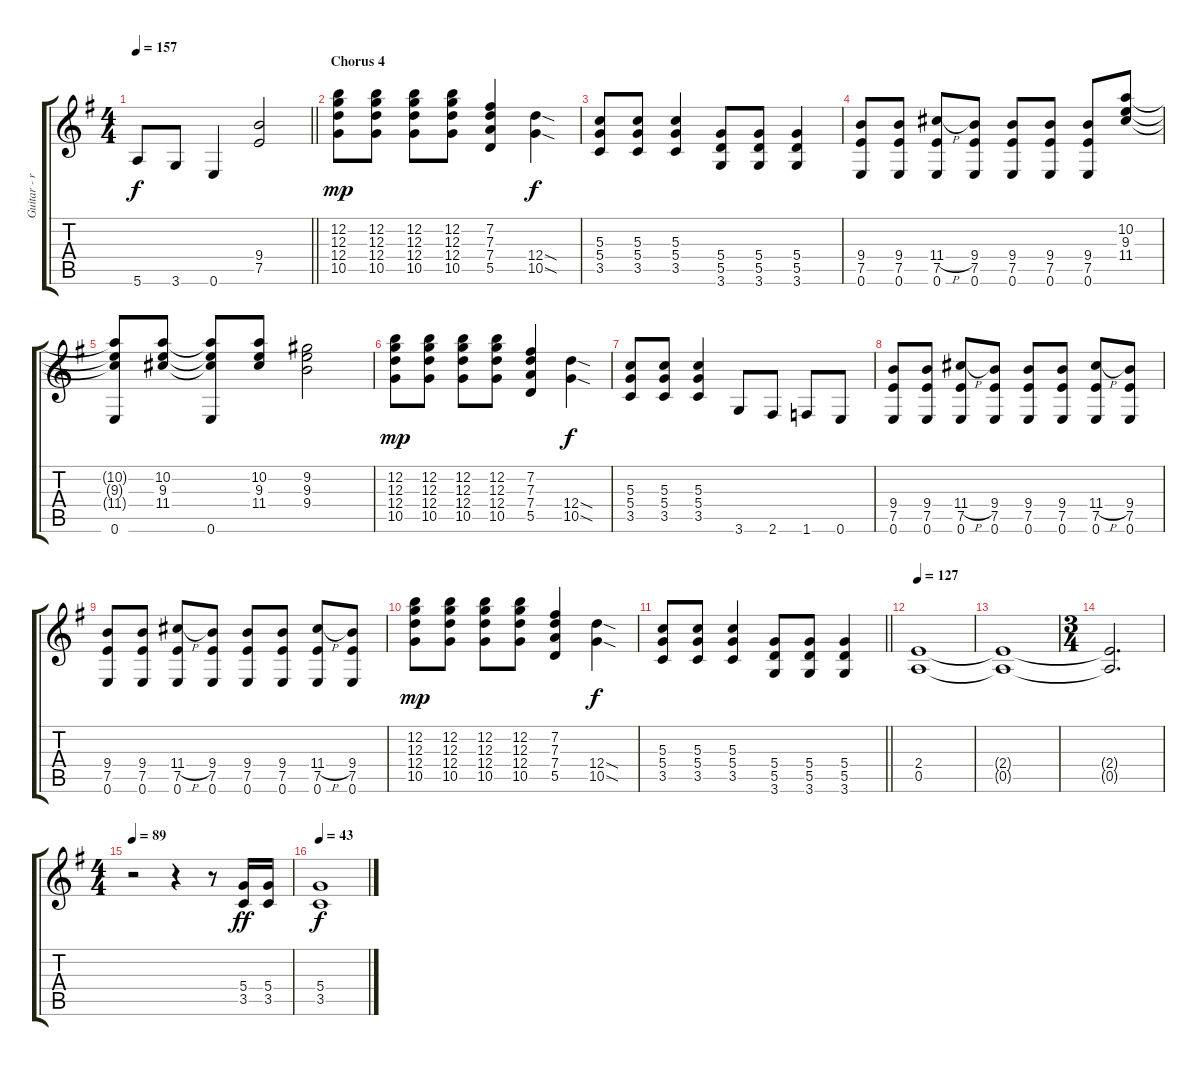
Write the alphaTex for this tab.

\track ("Guitar - right" "Guitar - r") {instrument overdrivenguitar}
\staff {score tabs}
\tuning (E4 B3 G3 D3 A2 E2) {hide}
\ts (4 4)
\tempo 157
\clef g2
\barLineRight lightlight
\ks g
5.6.8{dy f} 3.6.8 0.6.4 (9.4 7.5).2 |
\section ("" "Chorus 4")
(12.2 12.3 12.4 10.5).8{dy mp} (12.2 12.3 12.4 10.5).8 (12.2 12.3 12.4 10.5).8 (12.2 12.3 12.4 10.5).8 (7.2 7.3 7.4 5.5).4 (12.4{sod} 10.5{sod}).4{dy f} |
(5.3 5.4 3.5).8 (5.3 5.4 3.5).8 (5.3 5.4 3.5).4 (5.4 5.5 3.6).8 (5.4 5.5 3.6).8 (5.4 5.5 3.6).4 |
(9.4 7.5 0.6).8 (9.4 7.5 0.6).8 (11.4{h} 7.5 0.6).8 (9.4 7.5 0.6).8 (9.4 7.5 0.6).8 (9.4 7.5 0.6).8 (9.4 7.5 0.6).8 (10.2 9.3 11.4).8 |
(10.2{t} 9.3{t} 11.4{t} 0.6).8 (10.2 9.3 11.4).8 (10.2{t} 9.3{t} 11.4{t} 0.6).8 (10.2 9.3 11.4).8 (9.2 9.3 9.4).2 |
(12.2 12.3 12.4 10.5).8{dy mp} (12.2 12.3 12.4 10.5).8 (12.2 12.3 12.4 10.5).8 (12.2 12.3 12.4 10.5).8 (7.2 7.3 7.4 5.5).4 (12.4{sod} 10.5{sod}).4{dy f} |
(5.3 5.4 3.5).8 (5.3 5.4 3.5).8 (5.3 5.4 3.5).4 3.6.8 2.6.8 1.6.8 0.6.8 |
(9.4 7.5 0.6).8 (9.4 7.5 0.6).8 (11.4{h} 7.5 0.6).8 (9.4 7.5 0.6).8 (9.4 7.5 0.6).8 (9.4 7.5 0.6).8 (11.4{h} 7.5 0.6).8 (9.4 7.5 0.6).8 |
(9.4 7.5 0.6).8 (9.4 7.5 0.6).8 (11.4{h} 7.5 0.6).8 (9.4 7.5 0.6).8 (9.4 7.5 0.6).8 (9.4 7.5 0.6).8 (11.4{h} 7.5 0.6).8 (9.4 7.5 0.6).8 |
(12.2 12.3 12.4 10.5).8{dy mp} (12.2 12.3 12.4 10.5).8 (12.2 12.3 12.4 10.5).8 (12.2 12.3 12.4 10.5).8 (7.2 7.3 7.4 5.5).4 (12.4{sod} 10.5{sod}).4{dy f} |
\barLineRight lightlight
(5.3 5.4 3.5).8 (5.3 5.4 3.5).8 (5.3 5.4 3.5).4 (5.4 5.5 3.6).8 (5.4 5.5 3.6).8 (5.4 5.5 3.6).4 |
\tempo 120
\tempo 127
(2.4 0.5).1 |
(2.4{t} 0.5{t}).1 |
\ts (3 4)
(2.4{t} 0.5{t}).2{d} |
\ts (4 4)
\tempo 89
r.2 r.4 r.8 (5.4 3.5).16{dy ff} (5.4 3.5).16 |
\tempo 43
(5.4 3.5).1{dy f}
